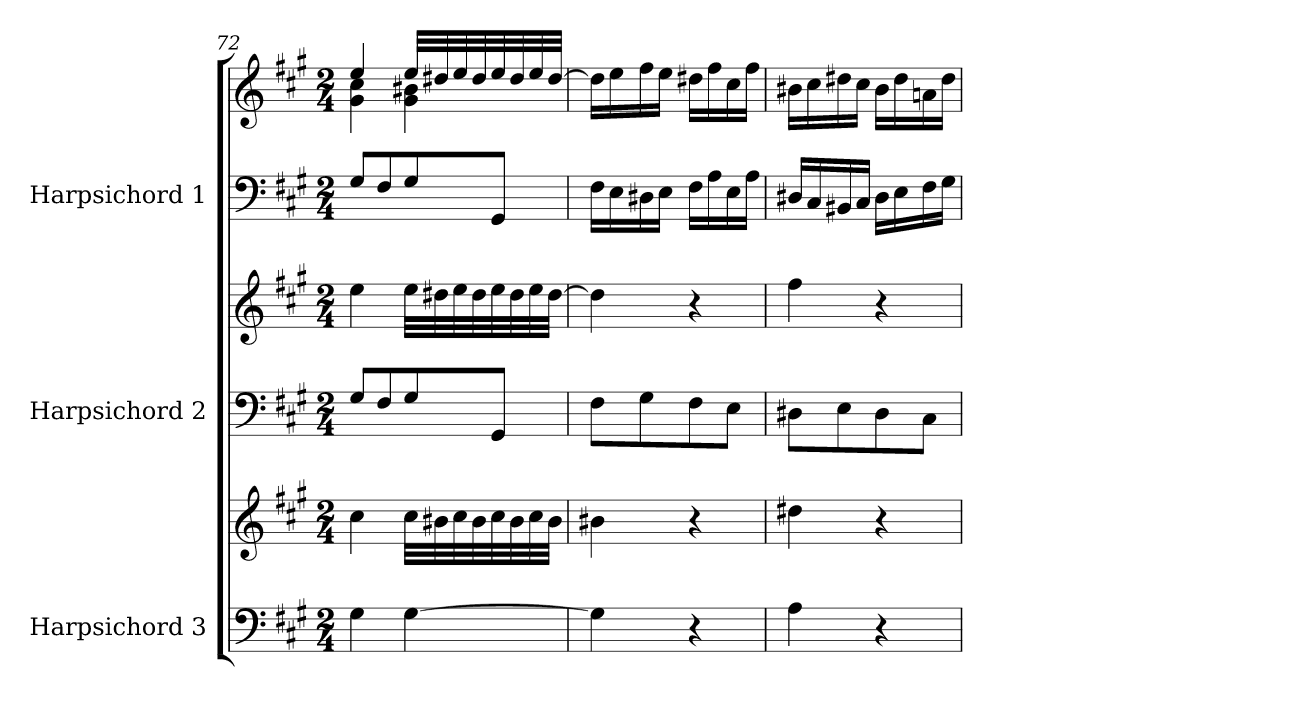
**kern	**kern	**kern	**kern	**kern	**kern
*part3	*part3	*part2	*part2	*part1	*part1
*staff6	*staff5	*staff4	*staff3	*staff2	*staff1
*I"Harpsichord 3	*	*I"Harpsichord 2	*	*I"Harpsichord 1	*
*I'Hp	*	*I'Hp	*	*I'Hp	*
!!LO:LB:g=z
*clefF4	*clefG2	*clefF4	*clefG2	*clefF4	*clefG2
*k[f#c#g#]	*k[f#c#g#]	*k[f#c#g#]	*k[f#c#g#]	*k[f#c#g#]	*k[f#c#g#]
*M2/4	*M2/4	*M2/4	*M2/4	*M2/4	*M2/4
=72	=72	=72	=72	=72	=72
*	*	*	*	*	*^
4G#\	4cc#\	8G#/L	4ee\	8G#/L	4ee/	4g#\ 4cc#\
.	.	8F#/	.	8F#/	.	.
[4G#\	32cc#\LLL	8G#/	32ee\LLL	8G#/	32ee/LLL	4g#\ 4b#X\
.	32b#X\	.	32dd#X\	.	32dd#X/	.
.	32cc#\	.	32ee\	.	32ee/	.
.	32b#\	.	32dd#\	.	32dd#/	.
.	32cc#\	8GG#/J	32ee\	8GG#/J	32ee/	.
.	32b#\	.	32dd#\	.	32dd#/	.
.	32cc#\	.	32ee\	.	32ee/	.
.	32b#\JJJ	.	[32dd#\JJJ	.	[32dd#/JJJ	.
*	*	*	*	*	*v	*v
=73	=73	=73	=73	=73	=73
4G#\]	4b#X\	8F#\L	4dd#\]	16F#\LL	16dd#\LL]
.	.	.	.	16E\	16ee\
.	.	8G#\	.	16D#X\	16ff#\
.	.	.	.	16E\JJ	16ee\JJ
4r	4r	8F#\	4r	16F#\LL	16dd#X\LL
.	.	.	.	16A\	16ff#\
.	.	8E\J	.	16E\	16cc#\
.	.	.	.	16A\JJ	16ff#\JJ
=74	=74	=74	=74	=74	=74
4A\	4dd#X\	8D#X\L	4ff#\	16D#X/LL	16b#X\LL
.	.	.	.	16C#/	16cc#\
.	.	8E\	.	16BB#X/	16dd#X\
.	.	.	.	16C#/JJ	16cc#\JJ
4r	4r	8D#\	4r	16D#\LL	16b#\LL
.	.	.	.	16E\	16dd#\
.	.	8C#\J	.	16F#\	16an\
.	.	.	.	16G#\JJ	16dd#\JJ
=	=	=	=	=	=
*-	*-	*-	*-	*-	*-
